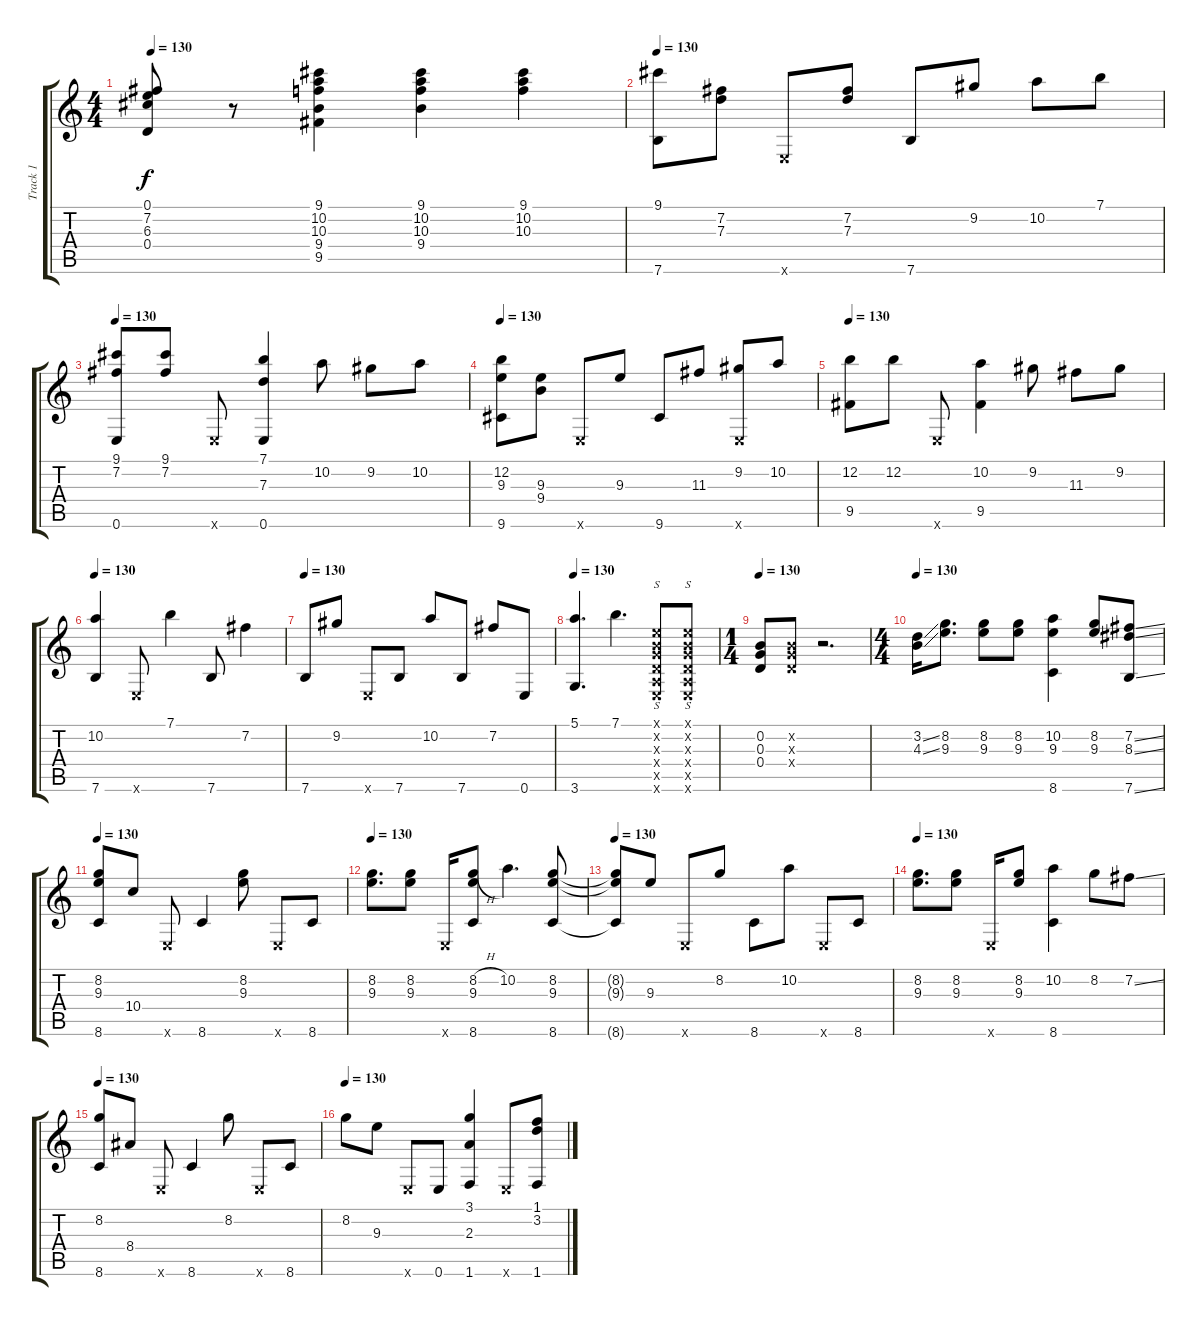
\track ("Track 1" "Track 1") {instrument acousticguitarsteel}
\staff {score tabs}
\tuning (E4 B3 G3 D3 A2 E2) {hide}
\ts (4 4)
\tempo 130
\clef g2
\ks c
(0.1 7.2 6.3 0.4).8{dy f} r.8 (9.1 10.2 10.3 9.4 9.5).4 (9.1 10.2 10.3 9.4).4 (9.1 10.2 10.3).4 |
\tempo 130
(9.1 7.6).8 (7.2 7.3).8 0.6{x}.8 (7.2 7.3).8 7.6.8 9.2.8 10.2.8 7.1.8 |
\tempo 130
(9.1 7.2 0.6).8 (9.1 7.2).8 0.6{x}.8 (7.1 7.3 0.6).4 10.2.8 9.2.8 10.2.8 |
\tempo 130
(12.2 9.3 9.6).8 (9.3 9.4).8 0.6{x}.8 9.3.8 9.6.8 11.3.8 (9.2 0.6{x}).8 10.2.8 |
\tempo 130
(12.2 9.5).8 12.2.8 0.6{x}.8 (10.2 9.5).4 9.2.8 11.3.8 9.2.8 |
\tempo 130
(10.2 7.6).4 0.6{x}.8 7.1.4 7.6.8 7.2.4 |
\tempo 130
7.6.8 9.2.8 0.6{x}.8 7.6.8 10.2.8 7.6.8 7.2.8 0.6.8 |
\tempo 130
(5.1 3.6).4{d} 7.1.4{d} (0.1{x} 0.2{x} 0.3{x} 0.4{x} 0.5{x} 0.6{x}).8{s} (0.1{x} 0.2{x} 0.3{x} 0.4{x} 0.5{x} 0.6{x}).8{s} |
\ts (1 4)
\tempo 130
(0.2 0.3 0.4).8 (0.2{x} 0.3{x} 0.4{x}).8 r.2{d} |
\ts (4 4)
\tempo 130
(3.2{ss} 4.3{ss}).16 (8.2 9.3).8{d} (8.2 9.3).8 (8.2 9.3).8 (10.2 9.3 8.6).4 (8.2 9.3).8 (7.2{ss} 8.3{ss} 7.6{ss}).8 |
\tempo 130
(8.2 9.3 8.6).8 10.4.8 0.6{x}.8 8.6.4 (8.2 9.3).8 0.6{x}.8 8.6.8 |
\tempo 130
(8.2 9.3).8{d} (8.2 9.3).8 0.6{x}.16 (8.2{h} 9.3 8.6).8 10.2.4{d} (8.2 9.3 8.6).8 |
\tempo 130
(8.2{t} 9.3{t} 8.6{t}).8 9.3.8 0.6{x}.8 8.2.8 8.6.8 10.2.8 0.6{x}.8 8.6.8 |
\tempo 130
(8.2 9.3).8{d} (8.2 9.3).8 0.6{x}.16 (8.2 9.3).8 (10.2 8.6).4 8.2.8 7.2{ss}.8 |
\tempo 130
(8.2 8.6).8 8.4.8 0.6{x}.8 8.6.4 8.2.8 0.6{x}.8 8.6.8 |
\tempo 130
8.2.8 9.3.8 0.6{x}.8 0.6.8 (3.1 2.3 1.6).4 0.6{x}.8 (1.1 3.2 1.6).8
